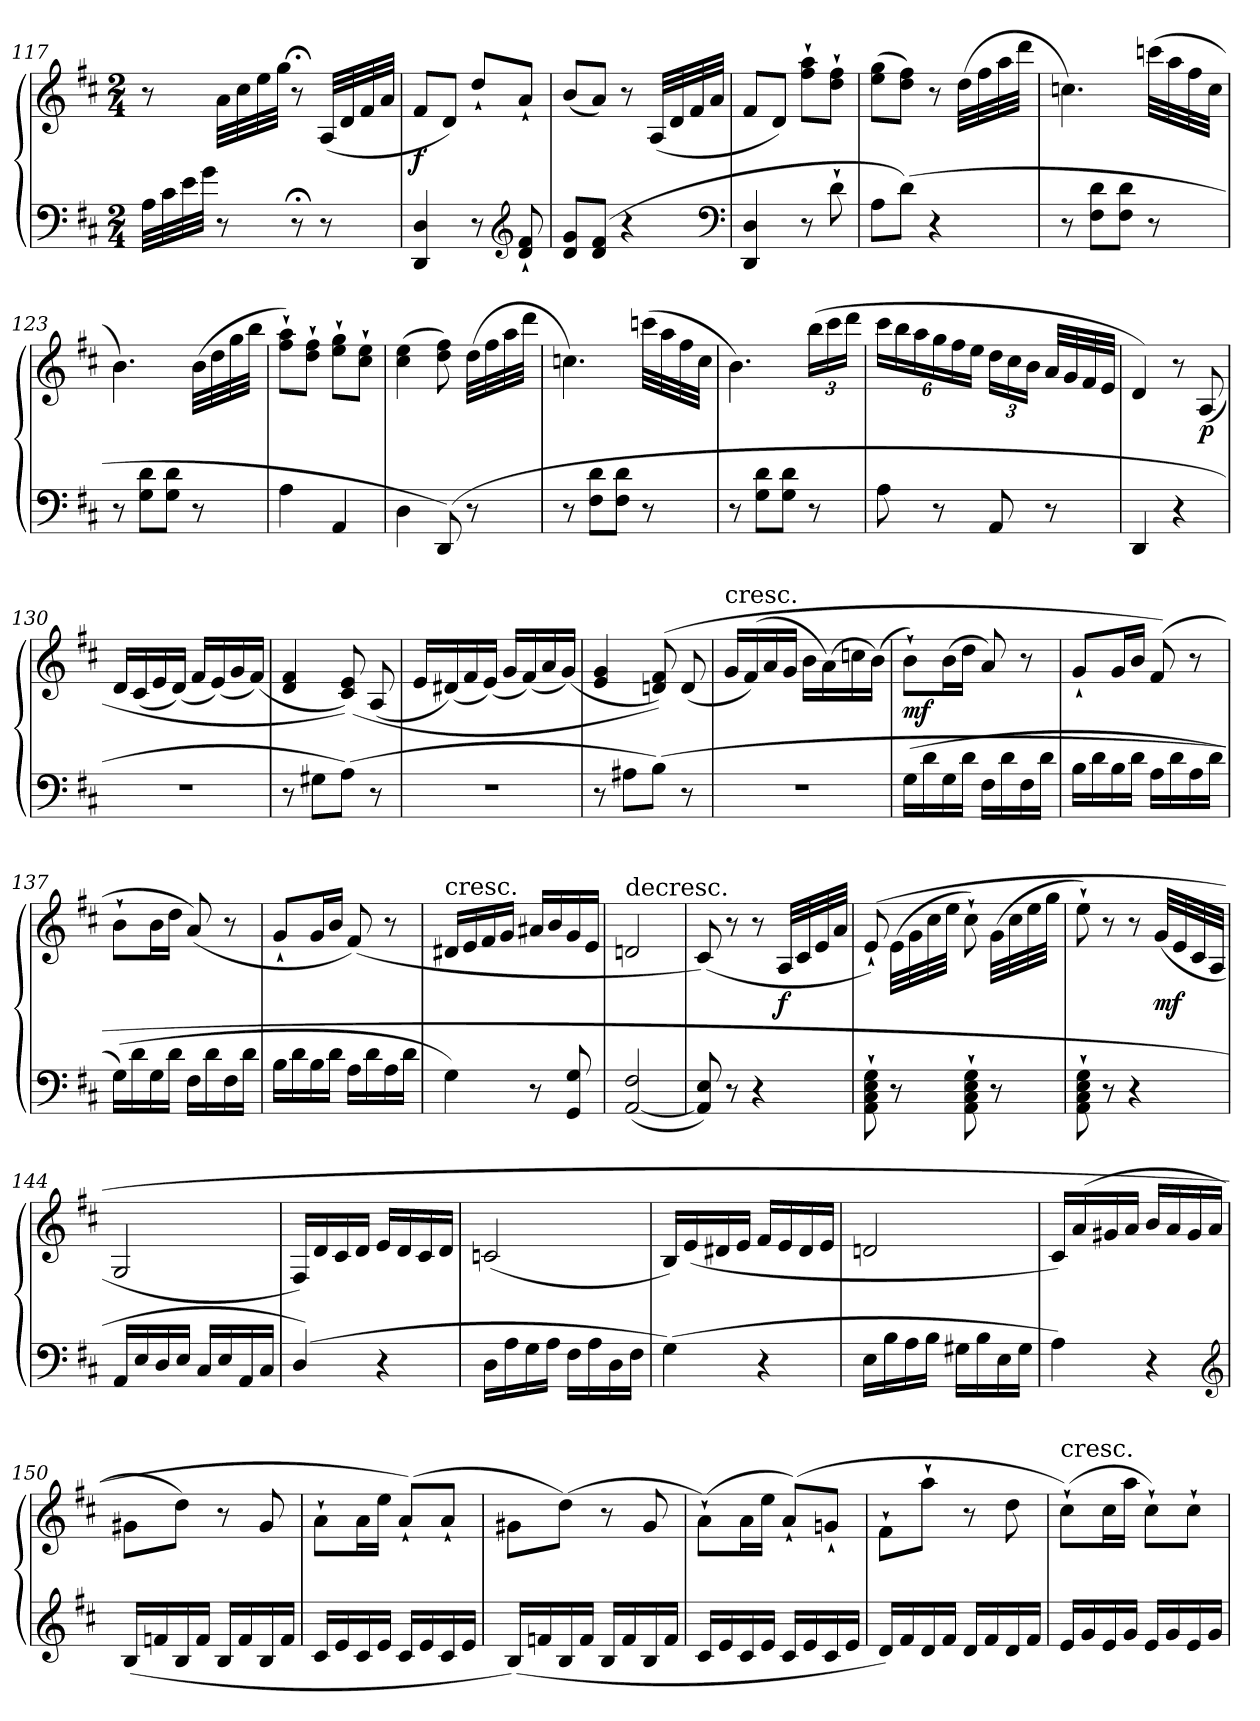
**kern	**kern	**dynam
*part1	*part1	*part1
*staff2	*staff1	*staff1/2
*clefF4	*clefG2	*
*k[f#c#]	*k[f#c#]	*
*D:	*D:	*
*M2/4	*M2/4	*
=117	=117	=117
32A\LLL	8r	.
32c#\	.	.
32e\	.	.
32g\JJJ	.	.
8r	32a\LLL	.
.	32cc#\	.
.	32ee\	.
.	32gg\JJJ	.
8r;<	8r;<	.
8r	(32A/LLL	.
.	32d/	.
.	32f#/	.
.	32a/JJJ	.
=118	=118	=118
4DD/ 4D/	8f#/L	f
.	8d/J)	.
8r	8dd`/L	.
*clefG2	*	*
8d`/ 8f#`/	8a`/J	.
=119	=119	=119
8d/ 8g/L	(8b/L	.
(8d/ 8f#/J	8a/J)	.
4r	8r	.
.	(32A/LLL	.
.	32d/	.
.	32f#/	.
.	32a/JJJ	.
*clefF4	*	*
=120	=120	=120
4DD/ 4D/	8f#/L	.
.	8d/J)	.
8r	8ff#`\ 8aa`\L	.
8d`\	8dd`\ 8ff#`\J	.
=121	=121	=121
8A\L	(8ee\ 8gg\L	.
(8d\J)	8dd\ 8ff#\J)	.
4r	8r	.
.	(32dd\LLL	.
.	32ff#\	.
.	32aa\	.
.	32ddd\JJJ	.
=122	=122	=122
8r	4.ccn\)	.
8F#\ 8d\L	.	.
8F#\ 8d\J	.	.
8r	(32cccn\LLL	.
.	32aa\	.
.	32ff#\	.
.	32cc\JJJ	.
=123	=123	=123
8r	4.b\)	.
8G\ 8d\L	.	.
8G\ 8d\J	.	.
8r	(32b\LLL	.
.	32dd\	.
.	32gg\	.
.	32bb\JJJ	.
=124	=124	=124
4A\	8ff#`\ 8aa`\L)	.
.	8dd`\ 8ff#`\J	.
4AA/	8ee`\ 8gg`\L	.
.	8cc#`\ 8ee`\J	.
=125	=125	=125
4D\	(4cc#\ 4ee\	.
(8DD/)	8dd\ 8ff#\)	.
8r	(32dd\LLL	.
.	32ff#\	.
.	32aa\	.
.	32ddd\JJJ	.
=126	=126	=126
8r	4.ccn\)	.
8F#\ 8d\L	.	.
8F#\ 8d\J	.	.
8r	(32cccn\LLL	.
.	32aa\	.
.	32ff#\	.
.	32cc\JJJ	.
=127	=127	=127
8r	4.b\)	.
8G\ 8d\L	.	.
8G\ 8d\J	.	.
8r	(24bb\LL	.
.	24ccc#\	.
.	24ddd\JJ	.
=128	=128	=128
8A\	24ccc#\LL	.
.	24bb\	.
.	24aa\	.
8r	24gg\	.
.	24ff#\	.
.	24ee\JJ	.
8AA/	24dd\LL	.
.	24cc#\	.
.	24b\JJ	.
8r	32a/LLL	.
.	32g/	.
.	32f#/	.
.	32e/JJJ	.
=129	=129	=129
4DD/	4d/)	.
4r	8r	.
.	(8A/	p
=130	=130	=130
2r	16d/LL	.
.	(16c#/	.
.	16e/	.
.	(16d/JJ)	.
.	16f#/LL	.
.	(16e/)	.
.	16g/	.
.	(16f#/JJ)	.
=131	=131	=131
8r	4d/ 4f#/	.
8G#X\L	.	.
(8A\J)	(8c#/ 8e/))	.
8r	(8A/	.
=132	=132	=132
2r	16e/LL	.
.	(16d#X/)	.
.	16f#/	.
.	(16e/JJ)	.
.	16g/LL	.
.	(16f#/)	.
.	16a/	.
.	(16g/JJ)	.
=133	=133	=133
8r	4e/ 4g/	.
8A#X\L	.	.
(8B\J)	(8dn/ 8f#/))	.
8r	(8d/	.
=134	=134	=134
!	!LO:TX:t=cresc.	!
2r	16g/LL	.
.	(16f#/)	.
.	16a/	.
.	16g/JJ	.
.	16b\LL	.
.	(16a\)	.
.	16ccn\	.
.	(16b\JJ)	.
=135	=135	=135
(16G\LL	8b`\L)	mf
16d\	.	.
16G\	(16b\L	.
16d\JJ	16dd\JJ	.
16F#\LL	8a/)	.
16d\	.	.
16F#\	8r	.
16d\JJ	.	.
=136	=136	=136
16B\LL	8g`/L	.
16d\	.	.
16B\	16g/L	.
16d\JJ	16b/JJ	.
16A\LL	(8f#/)	.
16d\	.	.
16A\	8r	.
16d\JJ	.	.
=137	=137	=137
(16G\LL)	8b`\L	.
16d\	.	.
16G\	16b\L	.
16d\JJ	16dd\JJ	.
16F#\LL	(8a/)	.
16d\	.	.
16F#\	8r	.
16d\JJ	.	.
=138	=138	=138
16B\LL	8g`/L	.
16d\	.	.
16B\	16g/L	.
16d\JJ	16b/JJ	.
16A\LL	(8f#/)	.
16d\	.	.
16A\	8r	.
16d\JJ	.	.
=139	=139	=139
!	!LO:TX:t=cresc.	!
4G\)	16d#X/LL	.
.	16e/	.
.	16f#/	.
.	16g/JJ	.
8r	16a#X/LL	.
.	16b/	.
8GG/ 8G/	16g/	.
.	16e/JJ	.
=140	=140	=140
!	!LO:TX:t=decresc.	!
([2AA/ 2F#/	2dn/	.
=141	=141	=141
8AA]/ 8E/)	(8c#/)	.
8r	8r	.
4r	8r	.
.	32A/LLL	f
.	32c#/	.
.	32e/	.
.	32a/JJJ	.
=142	=142	=142
8AA`\ 8C#`\ 8E`\ 8G`\	(8e`/)	.
8r	(32e\LLL	.
.	32g\	.
.	32cc#\	.
.	32ee\JJJ	.
8AA`\ 8C#`\ 8E`\ 8G`\	8cc#`\)	.
8r	(32g\LLL	.
.	32cc#\	.
.	32ee\	.
.	32gg\JJJ	.
=143	=143	=143
8AA`\ 8C#`\ 8E`\ 8G`\	8ee`\)	.
8r	8r	.
4r	8r	.
.	(32g/LLL	mf
.	32e/	.
.	32c#/	.
.	32A/JJJ	.
=144	=144	=144
16AA/LL	2G/	.
16E/	.	.
16D/	.	.
16E/JJ	.	.
16C#/LL	.	.
16E/	.	.
16AA/	.	.
16C#/JJ	.	.
=145	=145	=145
(4D/)	16F#/LL)	.
.	16d/	.
.	16c#/	.
.	16d/JJ	.
4r	16e/LL	.
.	16d/	.
.	16c#/	.
.	16d/JJ	.
=146	=146	=146
16D\LL	(2cn/	.
16A\	.	.
16G\	.	.
16A\JJ	.	.
16F#\LL	.	.
16A\	.	.
16D\	.	.
16F#\JJ	.	.
=147	=147	=147
(4G\)	16B/LL)	.
.	(16e/	.
.	16d#X/	.
.	16e/JJ	.
4r	16f#/LL	.
.	16e/	.
.	16d#/	.
.	16e/JJ	.
=148	=148	=148
16E\LL	2dn/	.
16B\	.	.
16A\	.	.
16B\JJ	.	.
16G#X\LL	.	.
16B\	.	.
16E\	.	.
16G#\JJ	.	.
=149	=149	=149
4A\)	16c#/LL)	.
.	(16a/	.
.	16g#X/	.
.	16a/JJ	.
4r	16b/LL	.
.	16a/	.
.	16g#/	.
.	16a/JJ	.
*clefG2	*	*
=150	=150	=150
(16B/LL	8g#X\L	.
16fn/	.	.
16B/	8dd\J)	.
16f/JJ	.	.
16B/LL	8r	.
16f/	.	.
16B/	8g#/	.
16f/JJ	.	.
=151	=151	=151
16c#/LL	8a`\L	.
16e/	.	.
16c#/	16a\L	.
16e/JJ	16ee\JJ	.
16c#/LL	(8a`/L)	.
16e/	.	.
16c#/	8a`/J	.
16e/JJ	.	.
=152	=152	=152
(16B/LL)	8g#X\L	.
16fn/	.	.
16B/	(8dd\J)	.
16f/JJ	.	.
16B/LL	8r	.
16f/	.	.
16B/	8g#/	.
16f/JJ	.	.
=153	=153	=153
16c#/LL	(8a`\L)	.
16e/	.	.
16c#/	16a\L	.
16e/JJ	16ee\JJ	.
16c#/LL	(8a`/L)	.
16e/	.	.
16c#/	8gn`/J	.
16e/JJ	.	.
=154	=154	=154
16d/LL)	8f#`\L	.
16f#/	.	.
16d/	8aa`\J	.
16f#/JJ	.	.
16d/LL	8r	.
16f#/	.	.
16d/	8dd\	.
16f#/JJ	.	.
=155	=155	=155
!	!LO:TX:t=cresc.	!
16e/LL	(8cc#`\L)	.
16g/	.	.
16e/	16cc#\L	.
16g/JJ	16aa\JJ	.
16e/LL	8cc#`\L)	.
16g/	.	.
16e/	8cc#`\J	.
16g/JJ	.	.
=	=	=
*-	*-	*-
